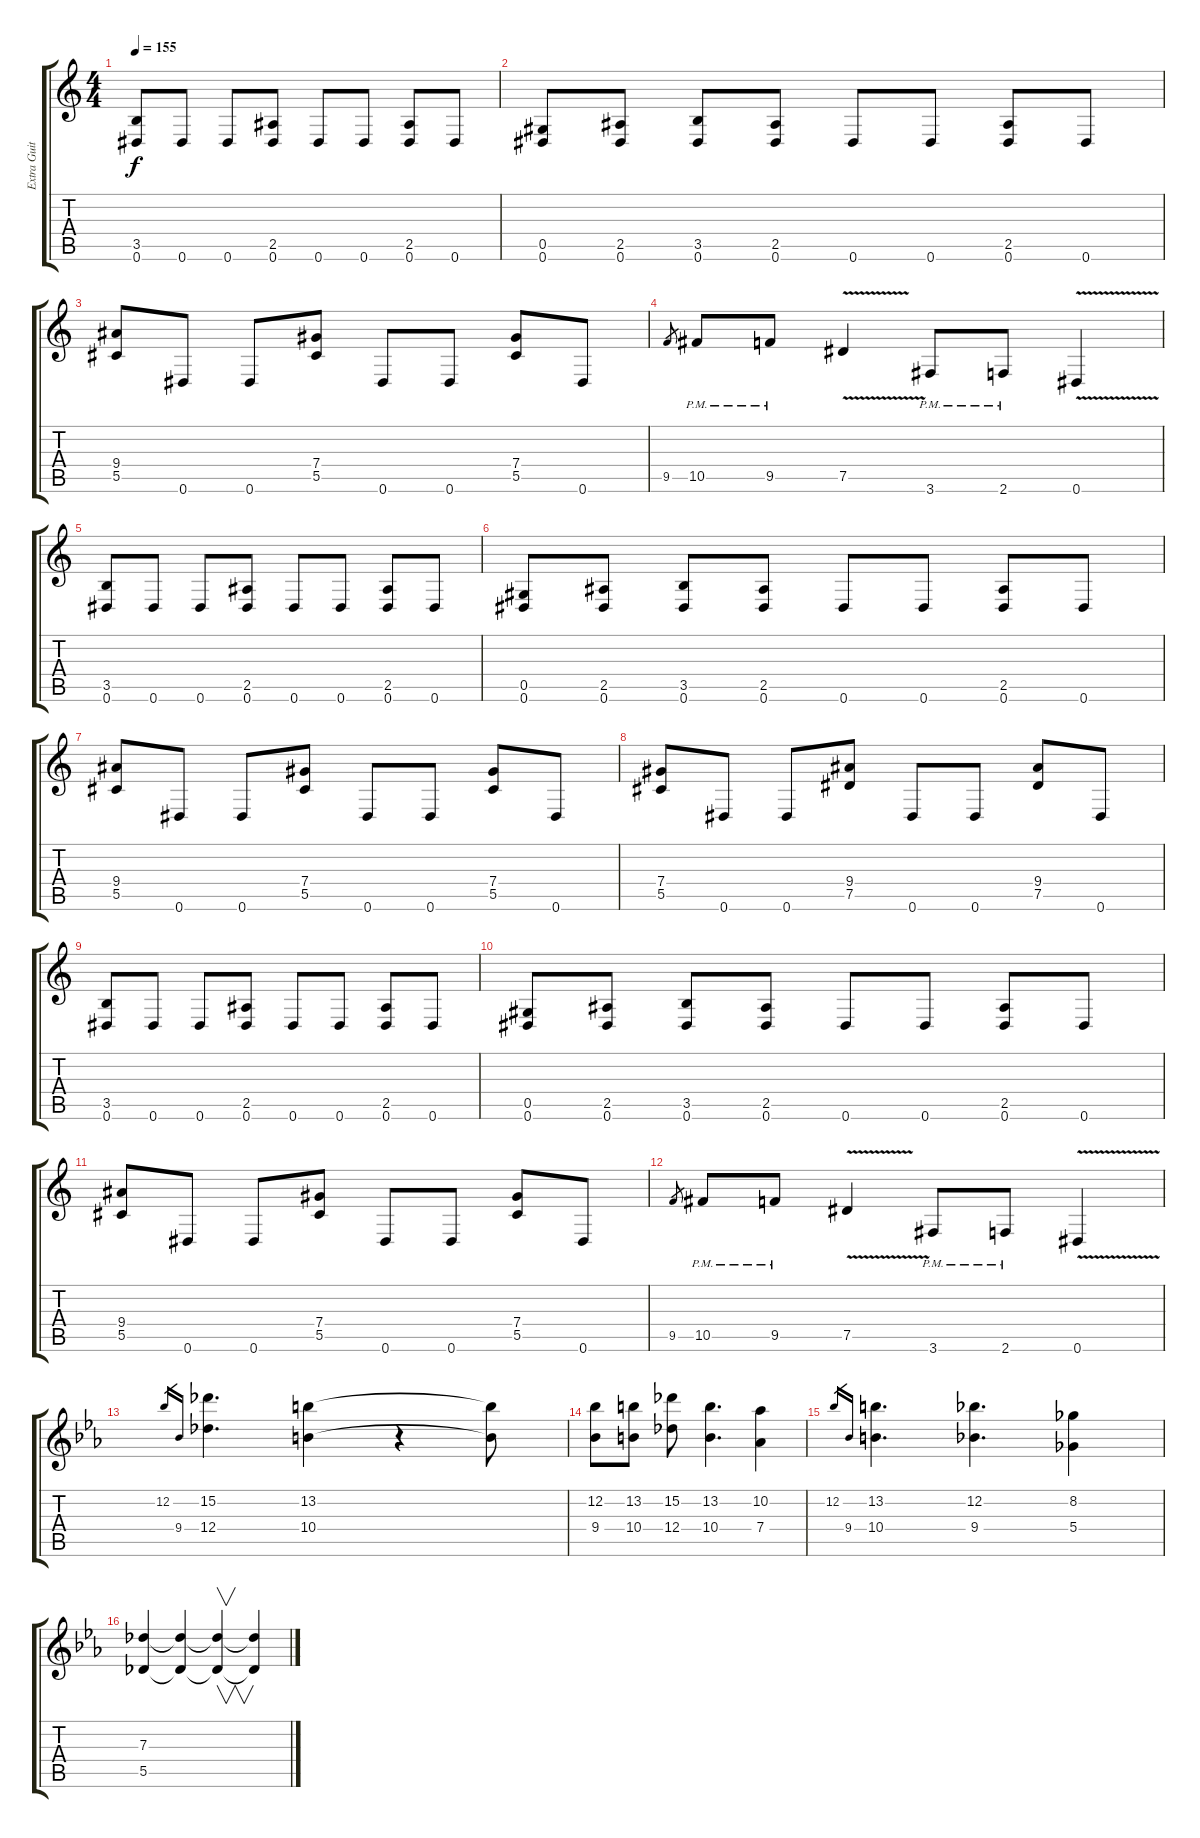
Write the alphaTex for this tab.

\track ("Extra Guitar/Amott solo" "Extra Guit") {instrument overdrivenguitar}
\staff {score tabs}
\tuning (Eb4 Bb3 Gb3 Db3 Ab2 Eb2) {hide}
\ts (4 4)
\tempo 155
\clef g2
\ks c
(3.5 0.6).8{dy f} 0.6.8 0.6.8 (2.5 0.6).8 0.6.8 0.6.8 (2.5 0.6).8 0.6.8 |
(0.5 0.6).8 (2.5 0.6).8 (3.5 0.6).8 (2.5 0.6).8 0.6.8 0.6.8 (2.5 0.6).8 0.6.8 |
(9.4 5.5).8 0.6.8 0.6.8 (7.4 5.5).8 0.6.8 0.6.8 (7.4 5.5).8 0.6.8 |
9.5.8{gr} 10.5{pm}.8 9.5{pm}.8 7.5{v}.4 3.6{pm}.8 2.6{pm}.8 0.6{v}.4 |
(3.5 0.6).8 0.6.8 0.6.8 (2.5 0.6).8 0.6.8 0.6.8 (2.5 0.6).8 0.6.8 |
(0.5 0.6).8 (2.5 0.6).8 (3.5 0.6).8 (2.5 0.6).8 0.6.8 0.6.8 (2.5 0.6).8 0.6.8 |
(9.4 5.5).8 0.6.8 0.6.8 (7.4 5.5).8 0.6.8 0.6.8 (7.4 5.5).8 0.6.8 |
(7.4 5.5).8 0.6.8 0.6.8 (9.4 7.5).8 0.6.8 0.6.8 (9.4 7.5).8 0.6.8 |
(3.5 0.6).8 0.6.8 0.6.8 (2.5 0.6).8 0.6.8 0.6.8 (2.5 0.6).8 0.6.8 |
(0.5 0.6).8 (2.5 0.6).8 (3.5 0.6).8 (2.5 0.6).8 0.6.8 0.6.8 (2.5 0.6).8 0.6.8 |
(9.4 5.5).8 0.6.8 0.6.8 (7.4 5.5).8 0.6.8 0.6.8 (7.4 5.5).8 0.6.8 |
9.5.8{gr} 10.5{pm}.8 9.5{pm}.8 7.5{v}.4 3.6{pm}.8 2.6{pm}.8 0.6{v}.4 |
\ks cminor
12.2.16{gr} 9.4.16{gr} (15.2 12.4).4{d} (13.2 10.4).4 r.4 (13.2{t} 10.4{t}).8 |
(12.2 9.4).8 (13.2 10.4).8 (15.2 12.4).8 (13.2 10.4).4{d} (10.2 7.4).4 |
12.2.16{gr} 9.4.16{gr} (13.2 10.4).4{d} (12.2 9.4).4{d} (8.2 5.4).4 |
(7.3 5.5).4 (7.3{t} 5.5{t}).4 (7.3{t} 5.5{t}).4{v} (7.3{t} 5.5{t}).4
